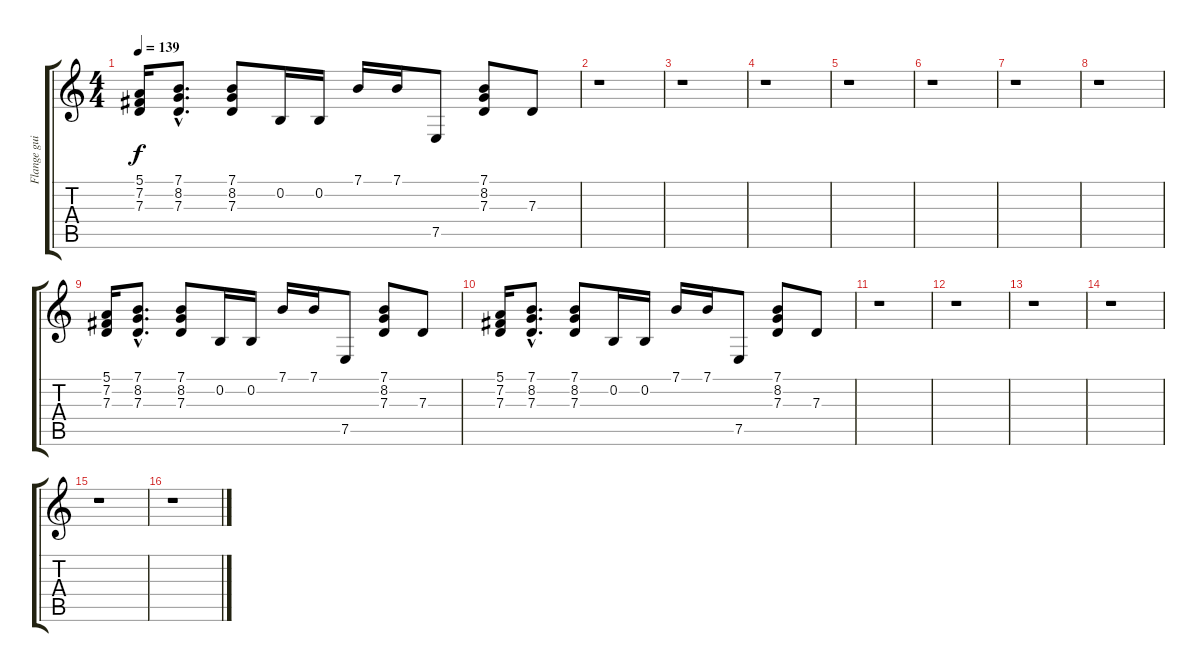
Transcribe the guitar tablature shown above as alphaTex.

\track ("Flange guitar" "Flange gui") {instrument frenchhorn}
\staff {score tabs}
\tuning (E4 B3 G3 D3 A2 E2) {hide}
\ts (4 4)
\tempo 139
\clef g2
\ks c
(5.1 7.2 7.3).16{dy f} (7.1{hac} 8.2{hac} 7.3{hac}).8{d} (7.1 8.2 7.3).8 0.2.16 0.2.16 7.1.16 7.1.16 7.5.8 (7.1 8.2 7.3).8 7.3.8 |
r.1 |
r.1 |
r.1 |
r.1 |
r.1 |
r.1 |
r.1 |
(5.1 7.2 7.3).16 (7.1{hac} 8.2{hac} 7.3{hac}).8{d} (7.1 8.2 7.3).8 0.2.16 0.2.16 7.1.16 7.1.16 7.5.8 (7.1 8.2 7.3).8 7.3.8 |
(5.1 7.2 7.3).16 (7.1{hac} 8.2{hac} 7.3{hac}).8{d} (7.1 8.2 7.3).8 0.2.16 0.2.16 7.1.16 7.1.16 7.5.8 (7.1 8.2 7.3).8 7.3.8 |
r.1 |
r.1 |
r.1 |
r.1 |
r.1 |
r.1
